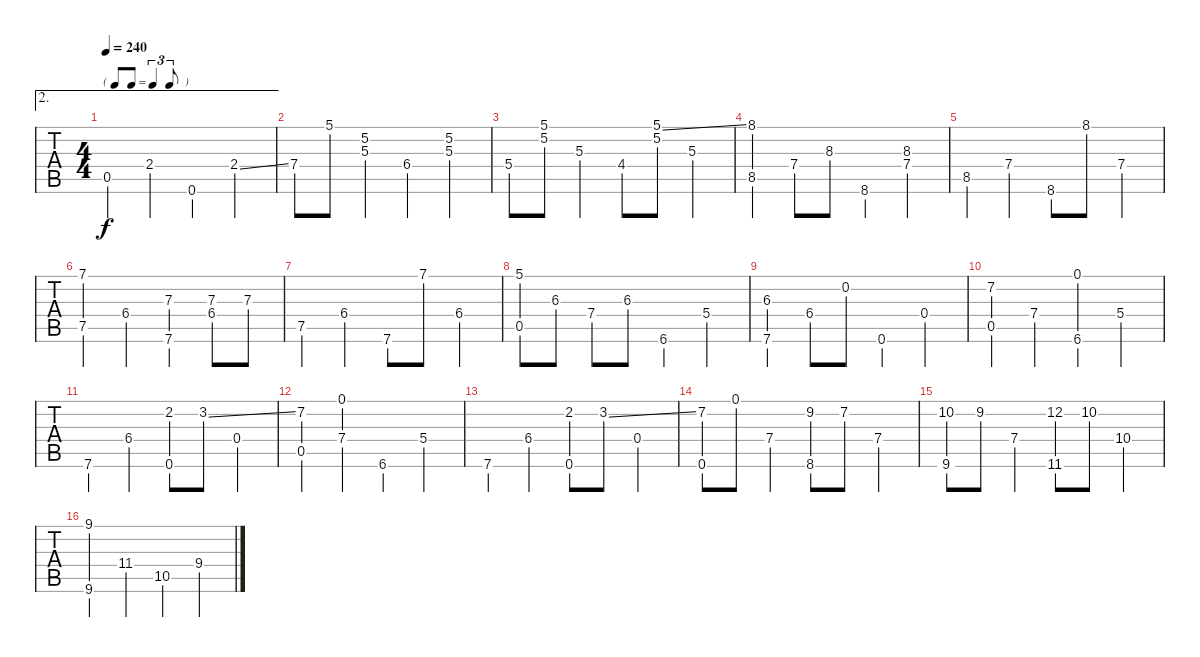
\track "" {instrument acousticguitarsteel}
\staff {tabs}
\tuning (E4 B3 G3 D3 A2 E2) {hide}
\ae 2
\ts (4 4)
\tf triplet8th
\tempo 240
\clef g2
\ks c
0.5.4{dy f} 2.4.4 0.6.4 2.4{ss}.4 |
7.4.8 5.1.8 (5.2 5.3).4 6.4.4 (5.2 5.3).4 |
5.4.8 (5.1 5.2).8 5.3.4 4.4.8 (5.1{ss} 5.2).8 5.3.4 |
(8.1 8.5).4 7.4.8 8.3.8 8.6.4 (8.3 7.4).4 |
8.5.4 7.4.4 8.6.8 8.1.8 7.4.4 |
(7.1 7.5).4 6.4.4 (7.3 7.6).4 (7.3 6.4).8 7.3.8 |
7.5.4 6.4.4 7.6.8 7.1.8 6.4.4 |
(5.1 0.5).8 6.3.8 7.4.8 6.3.8 6.6.4 5.4.4 |
(6.3 7.6).4 6.4.8 0.2.8 0.6.4 0.4.4 |
(7.2 0.5).4 7.4.4 (0.1 6.6).4 5.4.4 |
7.6.4 6.4.4 (2.2 0.6).8 3.2{ss}.8 0.4.4 |
(7.2 0.5).4 (0.1 7.4).4 6.6.4 5.4.4 |
7.6.4 6.4.4 (2.2 0.6).8 3.2{ss}.8 0.4.4 |
(7.2 0.6).8 0.1.8 7.4.4 (9.2 8.6).8 7.2.8 7.4.4 |
(10.2 9.6).8 9.2.8 7.4.4 (12.2 11.6).8 10.2.8 10.4.4 |
(9.1 9.6).4 11.4.4 10.5.4 9.4.4
